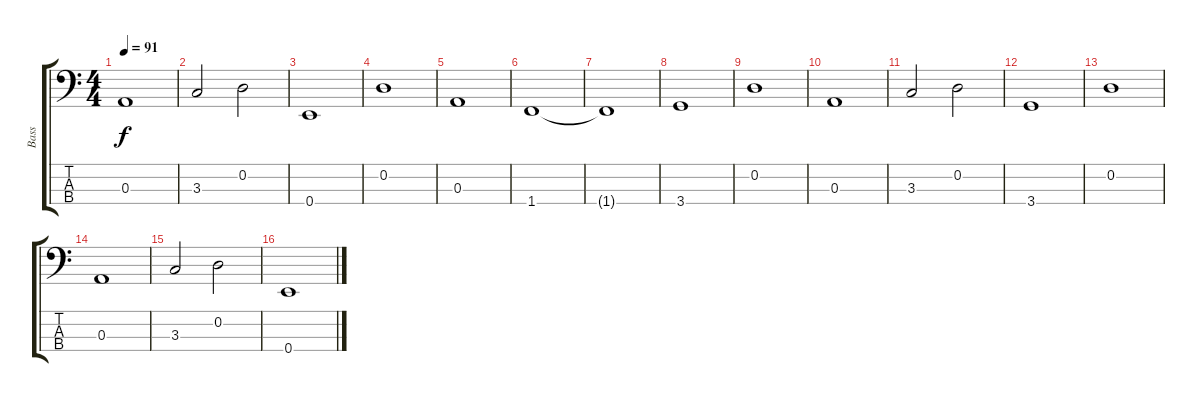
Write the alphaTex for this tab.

\track ("Bass" "Bass") {instrument electricbasspick}
\staff {score tabs}
\tuning (G2 D2 A1 E1) {hide}
\ts (4 4)
\tempo 91
\clef f4
\ks c
0.3.1{dy f} |
3.3.2 0.2.2 |
0.4.1 |
0.2.1 |
0.3.1 |
1.4.1 |
1.4{t}.1 |
3.4.1 |
0.2.1 |
0.3.1 |
3.3.2 0.2.2 |
3.4.1 |
0.2.1 |
0.3.1 |
3.3.2 0.2.2 |
0.4.1
